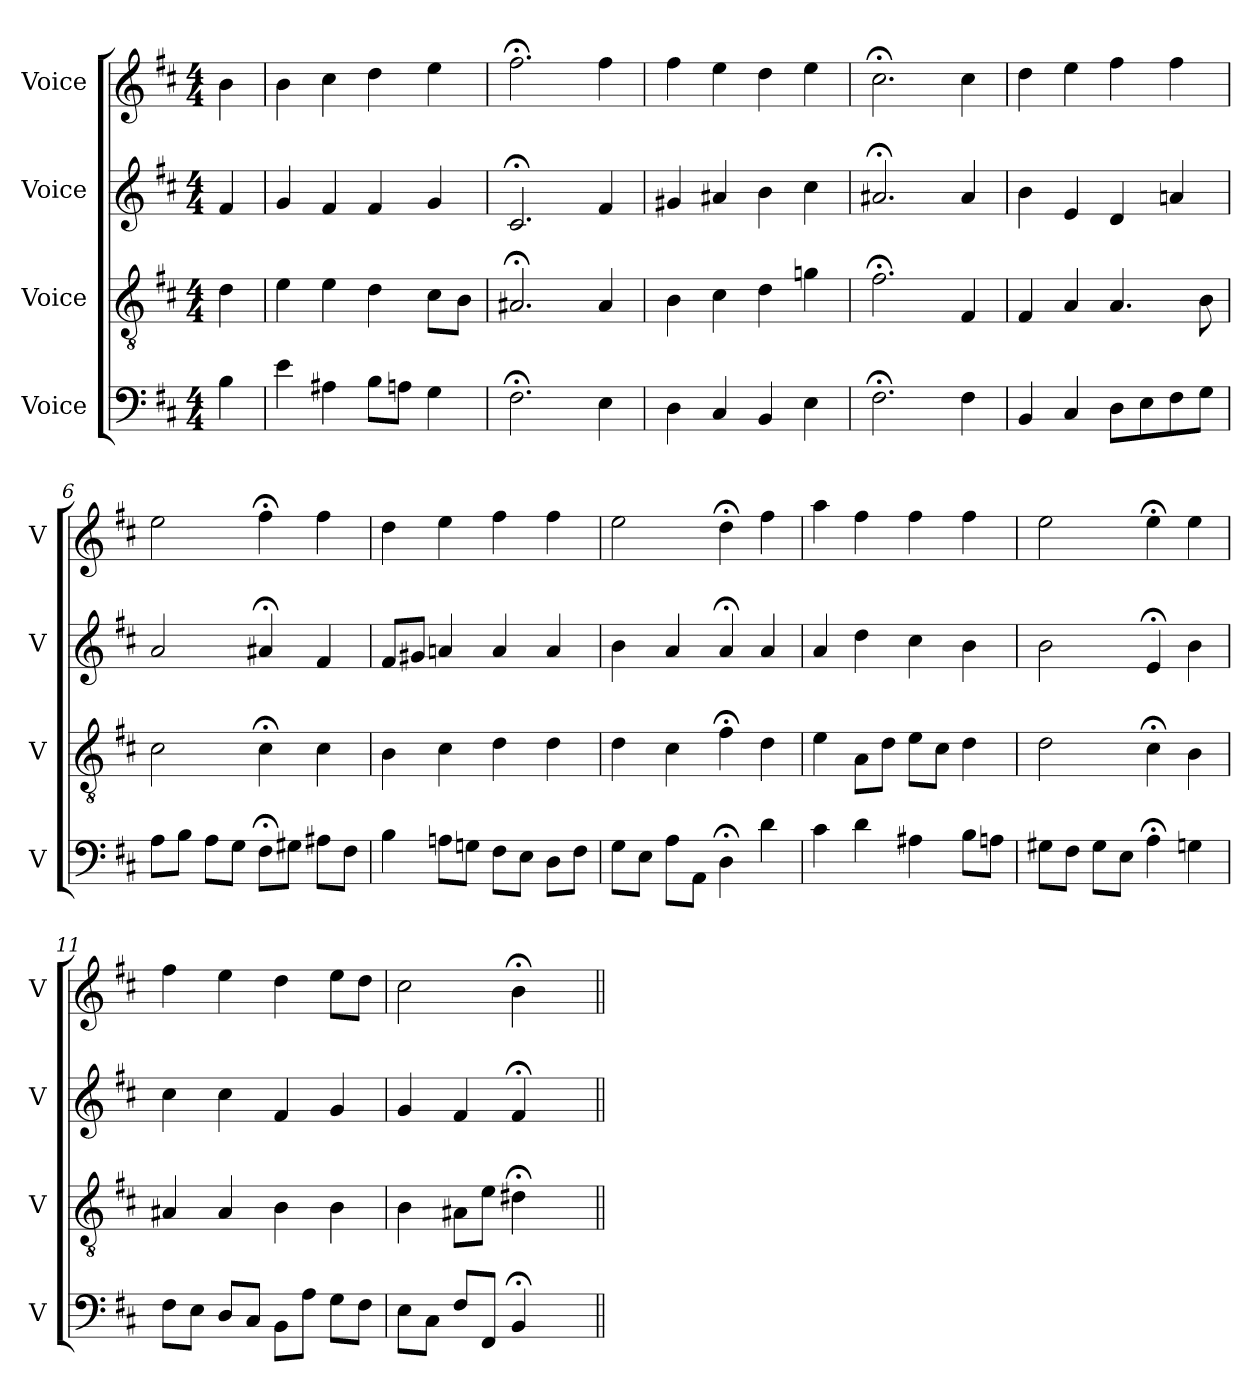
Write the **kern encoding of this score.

**kern	**kern	**kern	**kern
*part4	*part3	*part2	*part1
*staff4	*staff3	*staff2	*staff1
*I"Voice	*I"Voice	*I"Voice	*I"Voice
*I'V	*I'V	*I'V	*I'V
*clefF4	*clefGv2	*clefG2	*clefG2
*k[f#c#]	*k[f#c#]	*k[f#c#]	*k[f#c#]
*M4/4	*M4/4	*M4/4	*M4/4
*MM100	*MM100	*MM100	*MM100
=	=	=	=
4B\	4d\	4f#/	4b\
=1	=1	=1	=1
4e\	4e\	4g/	4b\
4A#X\	4e\	4f#/	4cc#\
8B\L	4d\	4f#/	4dd\
8An\J	.	.	.
4G\	8c#\L	4g/	4ee\
.	8B\J	.	.
=2	=2	=2	=2
2.F#;\	2.A#X;/	2.c#;/	2.ff#;\
4E\	4A#/	4f#/	4ff#\
=3	=3	=3	=3
4D\	4B\	4g#X/	4ff#\
4C#/	4c#\	4a#X/	4ee\
4BB/	4d\	4b\	4dd\
4E\	4gn\	4cc#\	4ee\
=4	=4	=4	=4
2.F#;\	2.f#;\	2.a#X;/	2.cc#;\
4F#\	4F#/	4a#/	4cc#\
=5	=5	=5	=5
4BB/	4F#/	4b\	4dd\
4C#/	4A/	4e/	4ee\
8D\L	4.A/	4d/	4ff#\
8E\	.	.	.
8F#\	.	4an/	4ff#\
8G\J	8B\	.	.
!!LO:LB:g=z
=6	=6	=6	=6
8A\L	2c#\	2a/	2ee\
8B\J	.	.	.
8A\L	.	.	.
8G\J	.	.	.
8F#;\L	4c#;\	4a#X;/	4ff#;\
8G#X\J	.	.	.
8A#X\L	4c#\	4f#/	4ff#\
8F#\J	.	.	.
=7	=7	=7	=7
4B\	4B\	8f#/L	4dd\
.	.	8g#X/J	.
8An\L	4c#\	4an/	4ee\
8Gn\J	.	.	.
8F#\L	4d\	4a/	4ff#\
8E\J	.	.	.
8D\L	4d\	4a/	4ff#\
8F#\J	.	.	.
=8	=8	=8	=8
8G\L	4d\	4b\	2ee\
8E\J	.	.	.
8A\L	4c#\	4a/	.
8AA\J	.	.	.
4D;\	4f#;\	4a;/	4dd;\
4d\	4d\	4a/	4ff#\
=9	=9	=9	=9
4c#\	4e\	4a/	4aa\
4d\	8A\L	4dd\	4ff#\
.	8d\J	.	.
4A#X\	8e\L	4cc#\	4ff#\
.	8c#\J	.	.
8B\L	4d\	4b\	4ff#\
8An\J	.	.	.
!!LO:LB:g=z
=10	=10	=10	=10
8G#X\L	2d\	2b\	2ee\
8F#\J	.	.	.
8G#\L	.	.	.
8E\J	.	.	.
4A;\	4c#;\	4e;/	4ee;\
4Gn\	4B\	4b\	4ee\
=11	=11	=11	=11
8F#\L	4A#X/	4cc#\	4ff#\
8E\J	.	.	.
8D/L	4A#/	4cc#\	4ee\
8C#/J	.	.	.
8BB\L	4B\	4f#/	4dd\
8A\J	.	.	.
8G\L	4B\	4g/	8ee\L
8F#\J	.	.	8dd\J
=12	=12	=12	=12
8E\L	4B\	4g/	2cc#\
8C#\J	.	.	.
8F#/L	8A#X\L	4f#/	.
8FF#/J	8e\J	.	.
4BB;/	4d#X;\	4f#;/	4b;\
4ryy	4ryy	4ryy	4ryy
=||	=||	=||	=||
*-	*-	*-	*-
